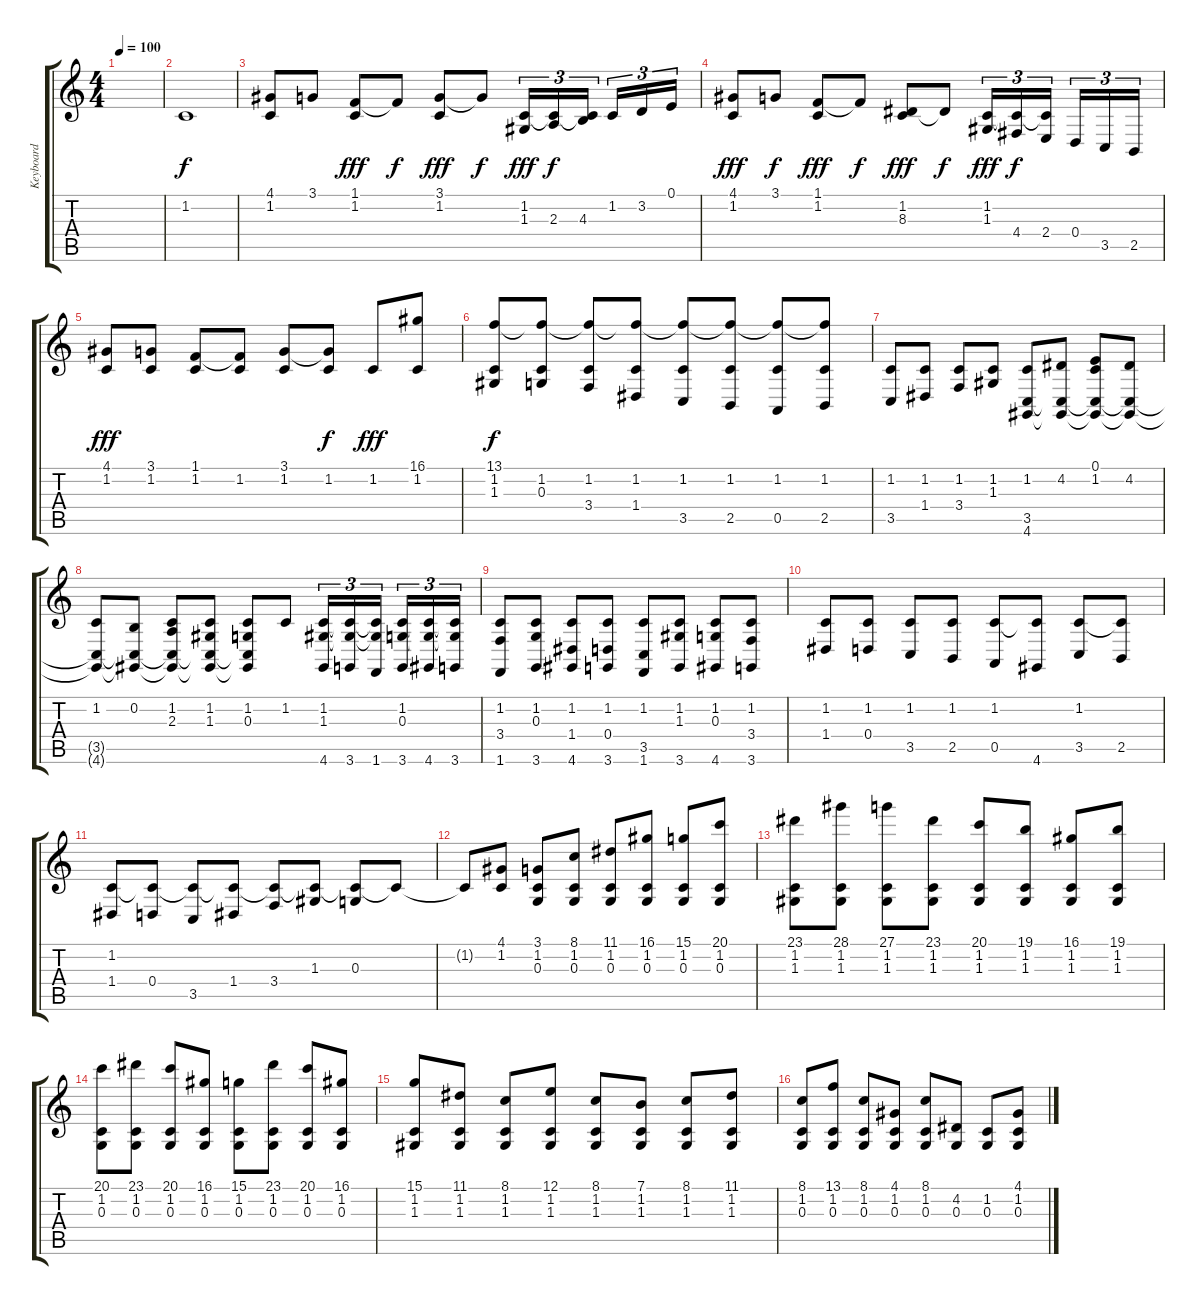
\track ("Keyboard" "Keyboard") {instrument drawbarorgan}
\staff {score tabs}
\tuning (E4 B3 G3 D3 A2 E2) {hide}
\ts (4 4)
\tempo 100
\clef g2
\ks c
|
1.2.1 |
(4.1 1.2).8 3.1.8{dy f} (1.1 1.2).8{dy fff} 1.1{t}.8{dy f} (3.1 1.2).8{dy fff} 3.1{t}.8{dy f} (1.2 1.3).16{tu (3 2) dy fff} (1.2{t} 2.3).16{tu (3 2) dy f} (1.2{t} 4.3).16{tu (3 2)} 1.2.16{tu (3 2)} 3.2.16{tu (3 2)} 0.1.16{tu (3 2)} |
(4.1 1.2).8{dy fff} 3.1.8{dy f} (1.1 1.2).8{dy fff} 1.1{t}.8{dy f} (1.2 8.3).8{dy fff} 8.3{t}.8{dy f} (1.2 1.3).16{tu (3 2) dy fff} (1.2{t} 4.4).16{tu (3 2) dy f} (1.2{t} 2.4).16{tu (3 2)} 0.4.16{tu (3 2)} 3.5.16{tu (3 2)} 2.5.16{tu (3 2)} |
(4.1 1.2).8{dy fff} (3.1 1.2).8 (1.1 1.2).8 (1.1{t} 1.2).8 (3.1 1.2).8 (3.1{t} 1.2).8{dy f} 1.2.8{dy fff} (16.1 1.2).8 |
(13.1 1.2 1.3).8{dy f} (13.1{t} 1.2 0.3).8 (13.1{t} 1.2 3.4).8 (13.1{t} 1.2 1.4).8 (13.1{t} 1.2 3.5).8 (13.1{t} 1.2 2.5).8 (13.1{t} 1.2 0.5).8 (13.1{t} 1.2 2.5).8 |
(1.2 3.5).8 (1.2 1.4).8 (1.2 3.4).8 (1.2 1.3).8 (1.2 3.5 4.6).8 (4.2 3.5{t} 4.6{t}).8 (0.1 1.2 3.5{t} 4.6{t}).8 (4.2 3.5{t} 4.6{t}).8 |
(1.2 3.5{t} 4.6{t}).8 (0.2 3.5{t} 4.6{t}).8 (1.2 2.3 3.5{t} 4.6{t}).8 (1.2 1.3 3.5{t} 4.6{t}).8 (1.2 0.3 3.5{t} 4.6{t}).8 1.2.8 (1.2 1.3 4.6).16{tu (3 2)} (1.2{t} 1.3{t} 3.6).16{tu (3 2)} (1.2{t} 1.3{t} 1.6).16{tu (3 2)} (1.2 0.3 3.6).16{tu (3 2)} (1.2{t} 0.3{t} 4.6).16{tu (3 2)} (1.2{t} 0.3{t} 3.6).16{tu (3 2)} |
(1.2 3.4 1.6).8 (1.2 0.3 3.6).8 (1.2 1.4 4.6).8 (1.2 0.4 3.6).8 (1.2 3.5 1.6).8 (1.2 1.3 3.6).8 (1.2 0.3 4.6).8 (1.2 3.4 3.6).8 |
(1.2 1.4).8 (1.2 0.4).8 (1.2 3.5).8 (1.2 2.5).8 (1.2 0.5).8 (1.2{t} 4.6).8 (1.2 3.5).8 (1.2{t} 2.5).8 |
(1.2 1.4).8 (1.2{t} 0.4).8 (1.2{t} 3.5).8 (1.2{t} 1.4).8 (1.2{t} 3.4).8 (1.2{t} 1.3).8 (1.2{t} 0.3).8 1.2{t}.8 |
1.2{t}.8 (4.1 1.2).8 (3.1 1.2 0.3).8 (8.1 1.2 0.3).8 (11.1 1.2 0.3).8 (16.1 1.2 0.3).8 (15.1 1.2 0.3).8 (20.1 1.2 0.3).8 |
(23.1 1.2 1.3).8 (28.1 1.2 1.3).8 (27.1 1.2 1.3).8 (23.1 1.2 1.3).8 (20.1 1.2 1.3).8 (19.1 1.2 1.3).8 (16.1 1.2 1.3).8 (19.1 1.2 1.3).8 |
(20.1 1.2 0.3).8 (23.1 1.2 0.3).8 (20.1 1.2 0.3).8 (16.1 1.2 0.3).8 (15.1 1.2 0.3).8 (23.1 1.2 0.3).8 (20.1 1.2 0.3).8 (16.1 1.2 0.3).8 |
(15.1 1.2 1.3).8 (11.1 1.2 1.3).8 (8.1 1.2 1.3).8 (12.1 1.2 1.3).8 (8.1 1.2 1.3).8 (7.1 1.2 1.3).8 (8.1 1.2 1.3).8 (11.1 1.2 1.3).8 |
(8.1 1.2 0.3).8 (13.1 1.2 0.3).8 (8.1 1.2 0.3).8 (4.1 1.2 0.3).8 (8.1 1.2 0.3).8 (4.2 0.3).8 (1.2 0.3).8 (4.1 1.2 0.3).8
